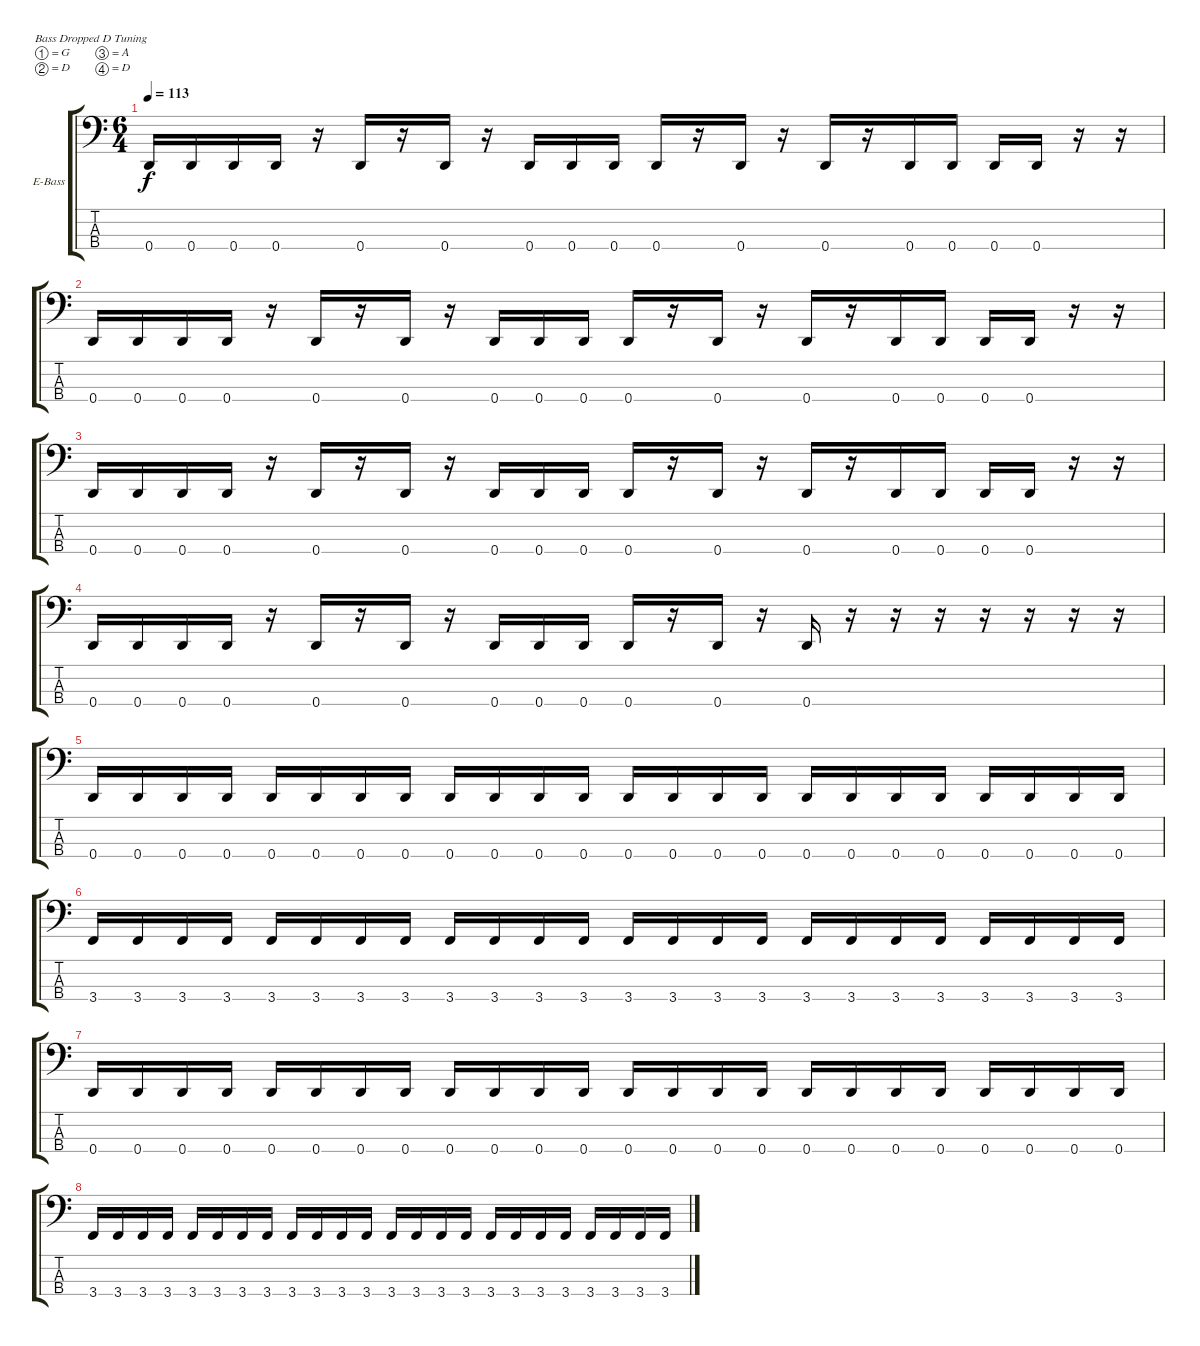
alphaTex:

\bracketExtendMode groupsimilarinstruments
\firstSystemTrackNameOrientation horizontal
\otherSystemsTrackNameOrientation horizontal
\track ("Bass" "E-Bass") {instrument electricbassfinger}
\staff {score tabs}
\tuning (G2 D2 A1 D1)
\ts (6 4)
\tempo 113
\clef f4
\ks c
0.4.16{dy f} 0.4.16 0.4.16 0.4.16 r.16 0.4.16 r.16 0.4.16 r.16 0.4.16 0.4.16 0.4.16 0.4.16 r.16 0.4.16 r.16 0.4.16 r.16 0.4.16 0.4.16 0.4.16 0.4.16 r.16 r.16 |
0.4.16 0.4.16 0.4.16 0.4.16 r.16 0.4.16 r.16 0.4.16 r.16 0.4.16 0.4.16 0.4.16 0.4.16 r.16 0.4.16 r.16 0.4.16 r.16 0.4.16 0.4.16 0.4.16 0.4.16 r.16 r.16 |
0.4.16 0.4.16 0.4.16 0.4.16 r.16 0.4.16 r.16 0.4.16 r.16 0.4.16 0.4.16 0.4.16 0.4.16 r.16 0.4.16 r.16 0.4.16 r.16 0.4.16 0.4.16 0.4.16 0.4.16 r.16 r.16 |
0.4.16 0.4.16 0.4.16 0.4.16 r.16 0.4.16 r.16 0.4.16 r.16 0.4.16 0.4.16 0.4.16 0.4.16 r.16 0.4.16 r.16 0.4.16 r.16 r.16 r.16 r.16 r.16 r.16 r.16 |
0.4.16 0.4.16 0.4.16 0.4.16 0.4.16 0.4.16 0.4.16 0.4.16 0.4.16 0.4.16 0.4.16 0.4.16 0.4.16 0.4.16 0.4.16 0.4.16 0.4.16 0.4.16 0.4.16 0.4.16 0.4.16 0.4.16 0.4.16 0.4.16 |
3.4.16 3.4.16 3.4.16 3.4.16 3.4.16 3.4.16 3.4.16 3.4.16 3.4.16 3.4.16 3.4.16 3.4.16 3.4.16 3.4.16 3.4.16 3.4.16 3.4.16 3.4.16 3.4.16 3.4.16 3.4.16 3.4.16 3.4.16 3.4.16 |
0.4.16 0.4.16 0.4.16 0.4.16 0.4.16 0.4.16 0.4.16 0.4.16 0.4.16 0.4.16 0.4.16 0.4.16 0.4.16 0.4.16 0.4.16 0.4.16 0.4.16 0.4.16 0.4.16 0.4.16 0.4.16 0.4.16 0.4.16 0.4.16 |
3.4.16 3.4.16 3.4.16 3.4.16 3.4.16 3.4.16 3.4.16 3.4.16 3.4.16 3.4.16 3.4.16 3.4.16 3.4.16 3.4.16 3.4.16 3.4.16 3.4.16 3.4.16 3.4.16 3.4.16 3.4.16 3.4.16 3.4.16 3.4.16
